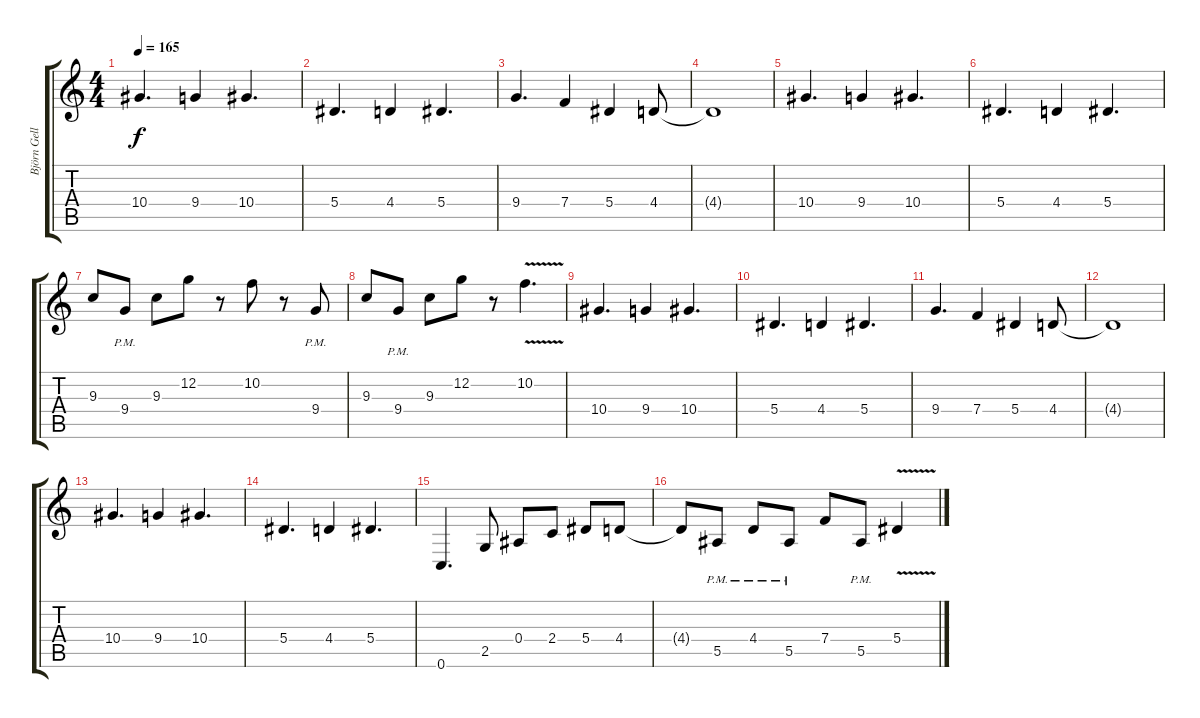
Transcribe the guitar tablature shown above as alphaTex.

\track ("Björn Gellotte" "Björn Gell") {instrument distortionguitar}
\staff {score tabs}
\tuning (C4 G3 Eb3 Bb2 F2 C2) {hide}
\ts (4 4)
\tempo 165
\clef g2
\ks c
10.4.4{d dy f} 9.4.4 10.4.4{d} |
5.4.4{d} 4.4.4 5.4.4{d} |
9.4.4{d} 7.4.4 5.4.4 4.4.8 |
4.4{t}.1 |
10.4.4{d} 9.4.4 10.4.4{d} |
5.4.4{d} 4.4.4 5.4.4{d} |
9.3.8 9.4{pm}.8 9.3.8 12.2.8 r.8 10.2.8 r.8 9.4{pm}.8 |
9.3.8 9.4{pm}.8 9.3.8 12.2.8 r.8 10.2{v}.4{d} |
10.4.4{d} 9.4.4 10.4.4{d} |
5.4.4{d} 4.4.4 5.4.4{d} |
9.4.4{d} 7.4.4 5.4.4 4.4.8 |
4.4{t}.1 |
10.4.4{d} 9.4.4 10.4.4{d} |
5.4.4{d} 4.4.4 5.4.4{d} |
0.6.4{d} 2.5.8 0.4.8 2.4.8 5.4.8 4.4.8 |
4.4{t}.8 5.5{pm}.8 4.4{pm}.8 5.5{pm}.8 7.4.8 5.5{pm}.8 5.4{v}.4
